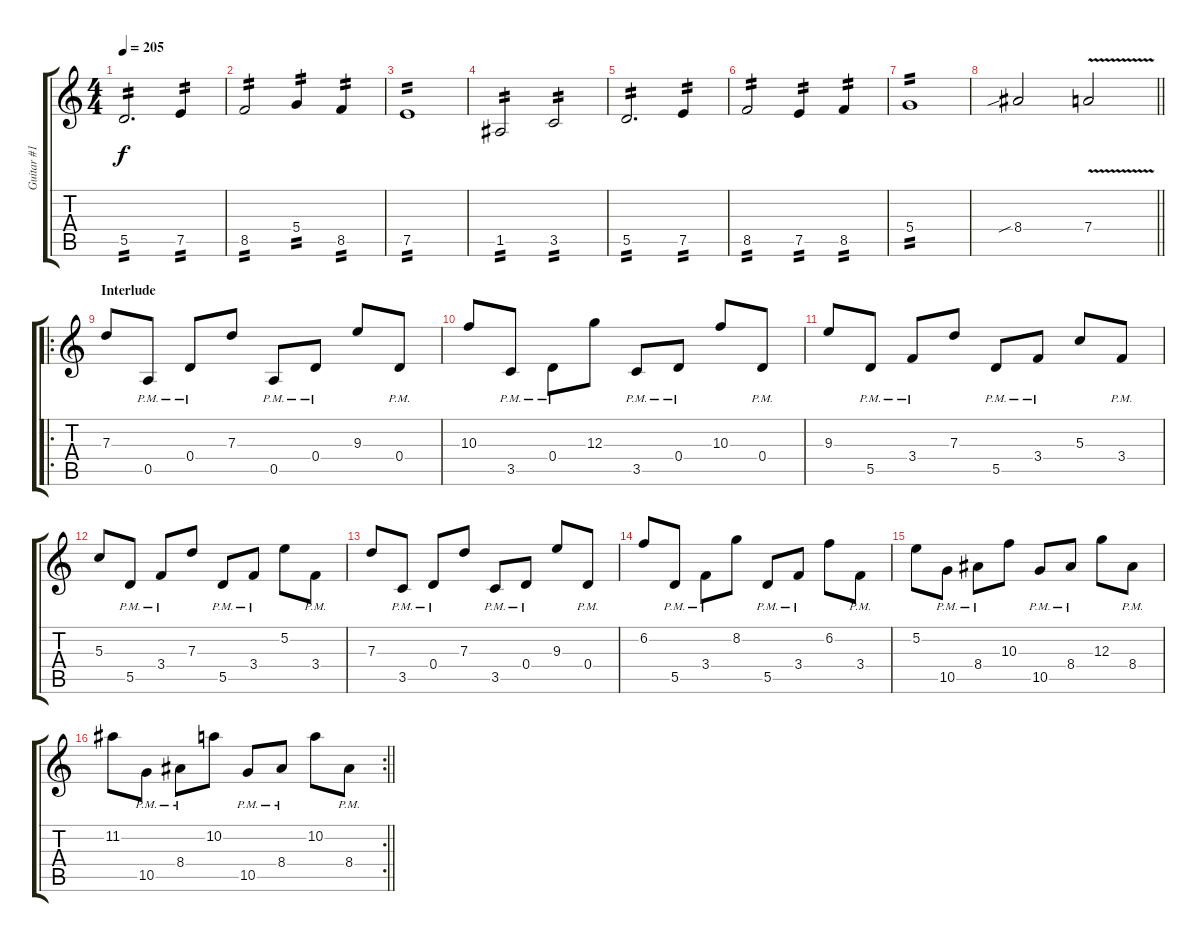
\track ("Guitar #1" "Guitar #1") {instrument overdrivenguitar}
\staff {score tabs}
\tuning (E4 B3 G3 D3 A2 D2) {hide}
\ts (4 4)
\tempo 205
\clef g2
\ks c
5.5.2{d tp 2 dy f} 7.5.4{tp 2} |
8.5.2{tp 2} 5.4.4{tp 2} 8.5.4{tp 2} |
7.5.1{tp 2} |
1.5.2{tp 2} 3.5.2{tp 2} |
5.5.2{d tp 2} 7.5.4{tp 2} |
8.5.2{tp 2} 7.5.4{tp 2} 8.5.4{tp 2} |
5.4.1{tp 2} |
\barLineRight lightlight
8.4{sib}.2 7.4{v}.2 |
\ro
\section ("" "Interlude")
7.3.8 0.5{pm}.8 0.4{pm}.8 7.3.8 0.5{pm}.8 0.4{pm}.8 9.3.8 0.4{pm}.8 |
10.3.8 3.5{pm}.8 0.4{pm}.8 12.3.8 3.5{pm}.8 0.4{pm}.8 10.3.8 0.4{pm}.8 |
9.3.8 5.5{pm}.8 3.4{pm}.8 7.3.8 5.5{pm}.8 3.4{pm}.8 5.3.8 3.4{pm}.8 |
5.3.8 5.5{pm}.8 3.4{pm}.8 7.3.8 5.5{pm}.8 3.4{pm}.8 5.2.8 3.4{pm}.8 |
7.3.8 3.5{pm}.8 0.4{pm}.8 7.3.8 3.5{pm}.8 0.4{pm}.8 9.3.8 0.4{pm}.8 |
6.2.8 5.5{pm}.8 3.4{pm}.8 8.2.8 5.5{pm}.8 3.4{pm}.8 6.2.8 3.4{pm}.8 |
5.2.8 10.5{pm}.8 8.4{pm}.8 10.3.8 10.5{pm}.8 8.4{pm}.8 12.3.8 8.4{pm}.8 |
\rc 2
\barLineRight lightlight
11.2.8 10.5{pm}.8 8.4{pm}.8 10.2.8 10.5{pm}.8 8.4{pm}.8 10.2.8 8.4{pm}.8
